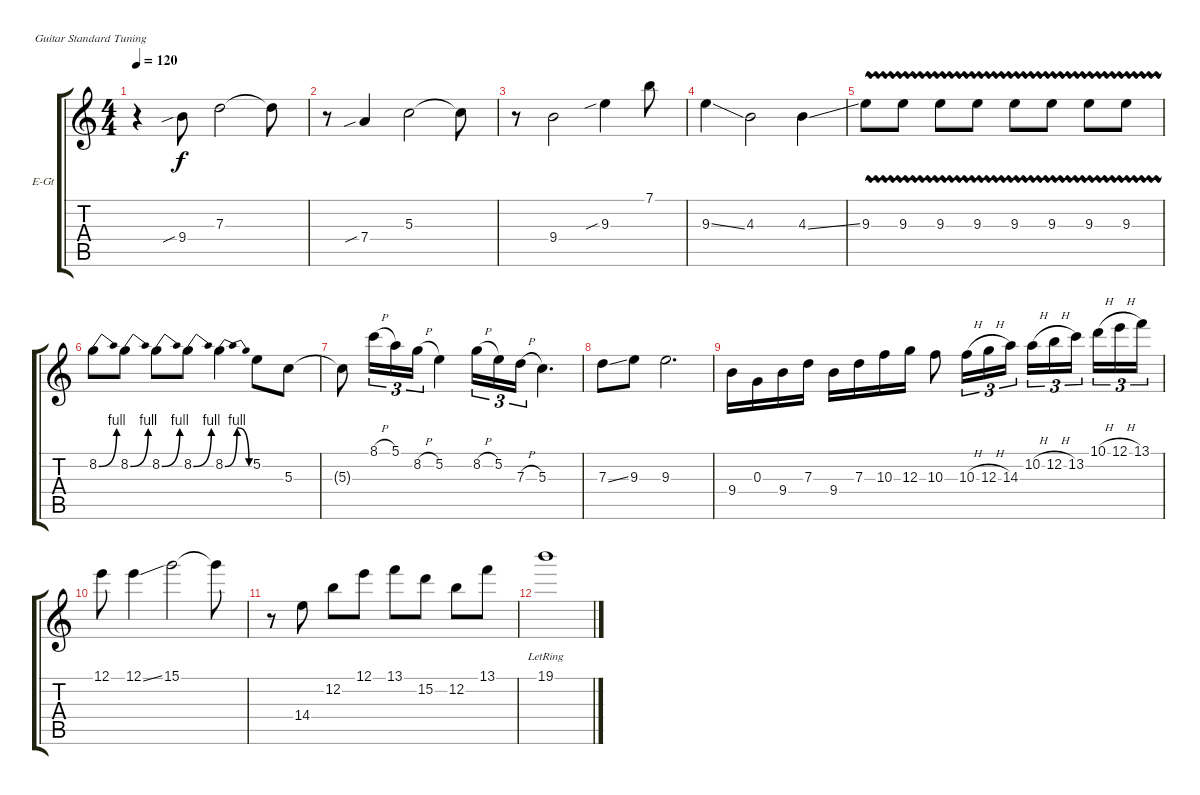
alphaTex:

\defaultSystemsLayout 4
\bracketExtendMode groupsimilarinstruments
\firstSystemTrackNameOrientation horizontal
\otherSystemsTrackNameOrientation horizontal
\track ("Electric Guitar (Solo)" "E-Gt") {instrument overdrivenguitar}
\staff {score tabs}
\tuning (E4 B3 G3 D3 A2 E2)
\ts (4 4)
\tempo 120
\clef g2
\ks c
r.4{dy f} 9.4{sib}.8 7.3.2 7.3{t}.8 |
r.8 7.4{sib}.4 5.3.2 5.3{t}.8 |
r.8 9.4.2 9.3{sib}.4 7.1.8 |
9.3{ss}.4 4.3.2 4.3{ss}.4 |
9.3{vw}.8 9.3{vw}.8 9.3{vw}.8 9.3{vw}.8 9.3{vw}.8 9.3{vw}.8 9.3{vw}.8 9.3{vw}.8 |
8.2{be (bend 0 0 15 4)}.8 8.2{be (bend 0 0 15 4)}.8 8.2{be (bend 0 0 15 4)}.8 8.2{be (bend 0 0 15 4)}.8 8.2{be (bendrelease 0 0 10.2 4 20.4 4 30 0)}.4 5.2.8 5.3.8 |
5.3{t}.8 8.1{h}.16{tu (3 2)} 5.1.16{tu (3 2)} 8.2{h}.16{tu (3 2)} 5.2.4 8.2{h}.16{tu (3 2)} 5.2.16{tu (3 2)} 7.3{h}.16{tu (3 2)} 5.3.4{d} |
7.3{ss}.8 9.3.8 9.3.2{d} |
9.4.16 0.3.16 9.4.16 7.3.16 9.4.16 7.3.16 10.3.16 12.3.16 10.3.8 10.3{h}.16{tu (3 2)} 12.3{h}.16{tu (3 2)} 14.3.16{tu (3 2)} 10.2{h}.16{tu (3 2)} 12.2{h}.16{tu (3 2)} 13.2.16{tu (3 2)} 10.1{h}.16{tu (3 2)} 12.1{h}.16{tu (3 2)} 13.1.16{tu (3 2)} |
12.1.8 12.1{ss}.4 15.1.2 15.1{t}.8 |
r.8 14.4.8 12.2.8 12.1.8 13.1.8 15.2.8 12.2.8 13.1.8 |
19.1{lr}.1
